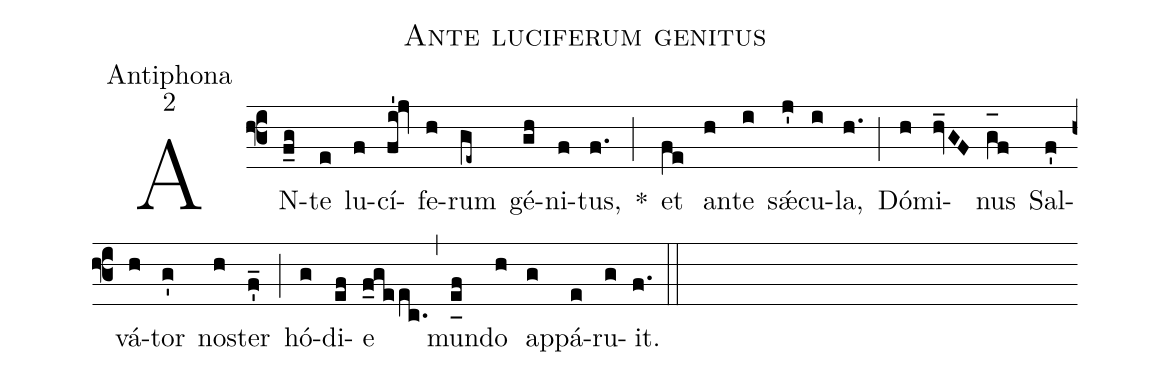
name:Ante luciferum genitus;
office-part:Antiphona;
mode:2;
%%
(f3) AN(f_g)te(e) lu(f)cí(fi'1!jv)fe(h)rum(ge~) gé(gh)ni(f)tus,(f.) *(;) et(fe) an(h)te(i) sǽ(j')cu(i)la,(h.) (;) Dó(h)mi(hv_GF)nus(g_[oh:h]f) Sal(f')vá(h)tor(g') no(h)ster(f'_) (;) hó(g)di(ef)e(f_geec.) (,) mun(e_[uh:l]f)do(h) ap(g)pá(e)ru(g)it.(f.) (::)

%<eu>E(h) u(h) o(h) u(g) a(e) e.</eu>(f.) (::)
